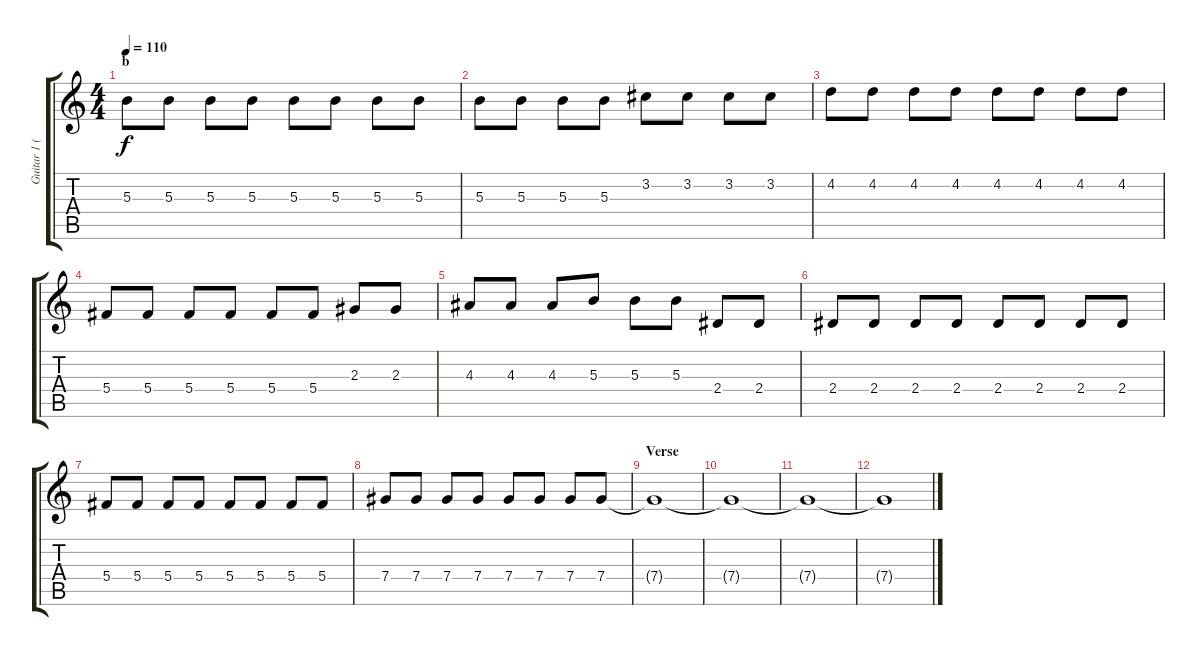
\track ("Guitar 1 (Eb)" "Guitar 1 (") {instrument overdrivenguitar}
\staff {score tabs}
\tuning (Eb4 Bb3 Gb3 Db3 Ab2 Eb2) {hide}
\ts (4 4)
\section ("" "b")
\tempo 110
\clef g2
\ks c
5.3.8{dy f} 5.3.8 5.3.8 5.3.8 5.3.8 5.3.8 5.3.8 5.3.8 |
5.3.8 5.3.8 5.3.8 5.3.8 3.2.8 3.2.8 3.2.8 3.2.8 |
4.2.8 4.2.8 4.2.8 4.2.8 4.2.8 4.2.8 4.2.8 4.2.8 |
5.4.8 5.4.8 5.4.8 5.4.8 5.4.8 5.4.8 2.3.8 2.3.8 |
4.3.8 4.3.8 4.3.8 5.3.8 5.3.8 5.3.8 2.4.8 2.4.8 |
2.4.8 2.4.8 2.4.8 2.4.8 2.4.8 2.4.8 2.4.8 2.4.8 |
5.4.8 5.4.8 5.4.8 5.4.8 5.4.8 5.4.8 5.4.8 5.4.8 |
7.4.8 7.4.8 7.4.8 7.4.8 7.4.8 7.4.8 7.4.8 7.4.8 |
\section ("" "Verse")
7.4{t}.1 |
7.4{t}.1 |
7.4{t}.1{volume 0} |
7.4{t}.1
